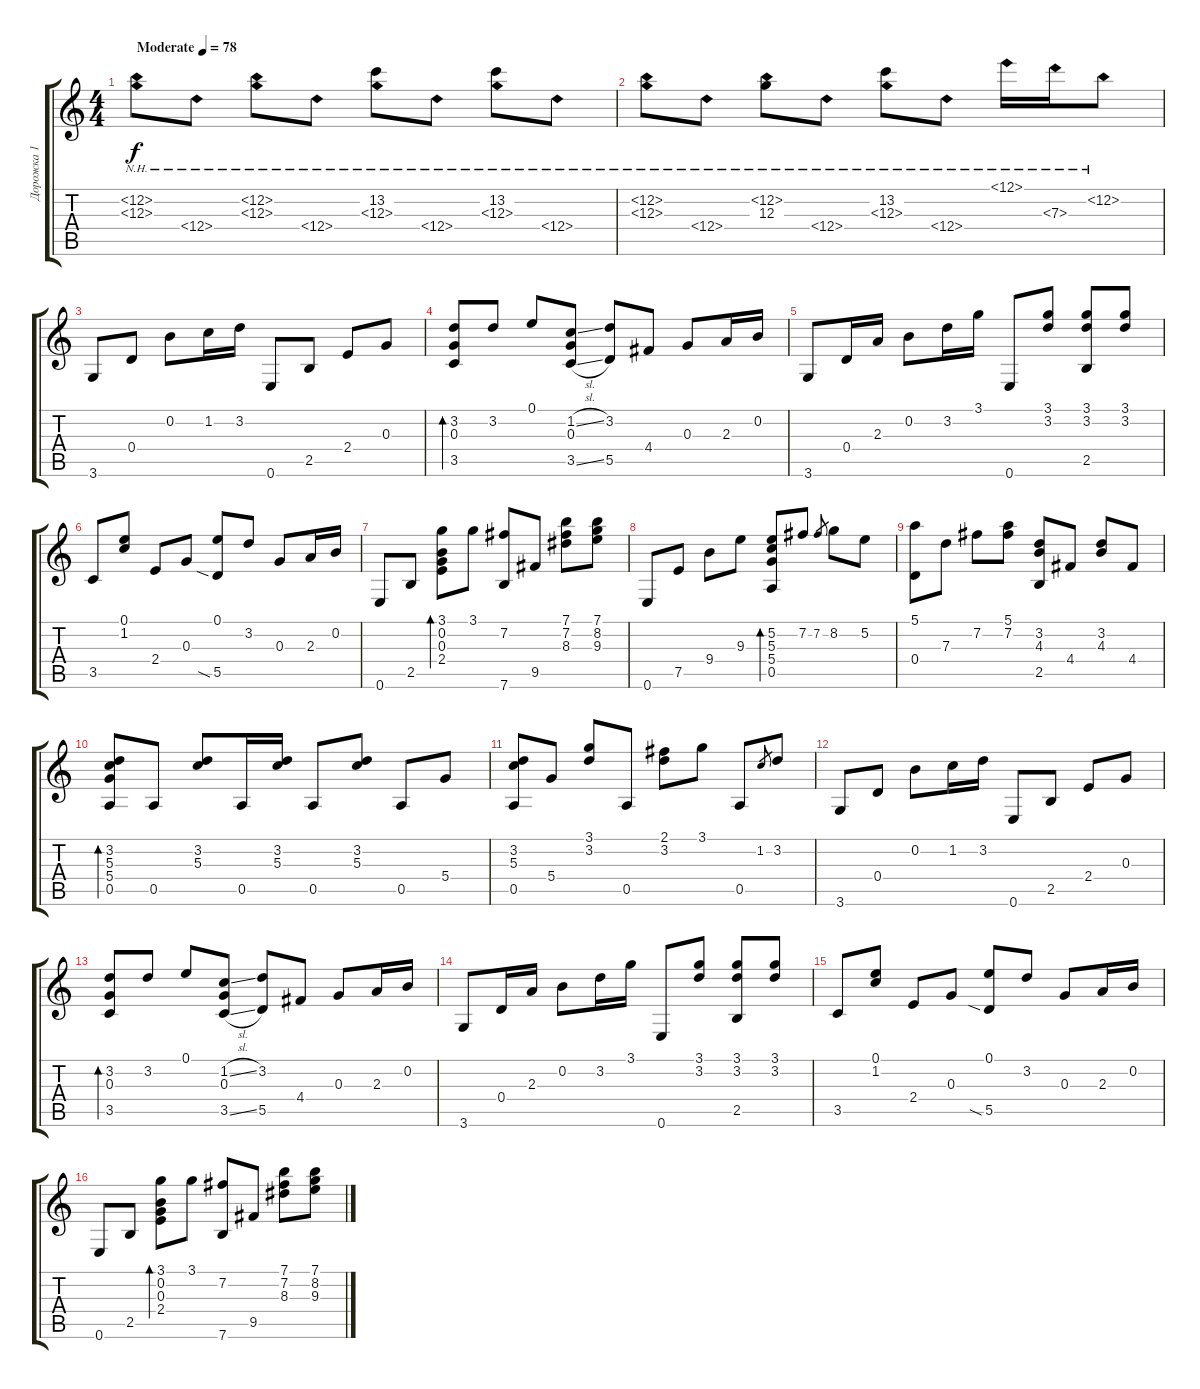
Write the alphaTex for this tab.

\track ("Дорожка 1" "Дорожка 1") {instrument acousticguitarsteel}
\staff {score tabs}
\tuning (E4 B3 G3 D3 A2 E2) {hide}
\ts (4 4)
\tempo (78 "Moderate")
\clef g2
\ks c
(12.2{nh} 12.3{nh}).8{dy f instrument acousticguitarsteel} 12.4{nh}.8 (12.2{nh} 12.3{nh}).8 12.4{nh}.8 (13.2 12.3{nh}).8 12.4{nh}.8 (13.2 12.3{nh}).8 12.4{nh}.8 |
(12.2{nh} 12.3{nh}).8 12.4{nh}.8 (12.2{nh} 12.3).8 12.4{nh}.8 (13.2 12.3{nh}).8 12.4{nh}.8 12.1{nh}.16 7.3{nh}.16 12.2{nh}.8 |
3.6.8 0.4.8 0.2.8 1.2.16 3.2.16 0.6.8 2.5.8 2.4.8 0.3.8 |
(3.2 0.3 3.5).8{bd 60} 3.2.8 0.1.8 (1.2{sl} 0.3 3.5{sl}).8 (3.2 5.5).8 4.4.8 0.3.8 2.3.16 0.2.16 |
3.6.8 0.4.16 2.3.16 0.2.8 3.2.16 3.1.16 0.6.8 (3.1 3.2).8 (3.1 3.2 2.5).8 (3.1 3.2).8 |
3.5.8 (0.1 1.2).8 2.4.8 0.3.8 (0.1 5.5{sia}).8 3.2.8 0.3.8 2.3.16 0.2.16 |
0.6.8 2.5.8 (3.1 0.2 0.3 2.4).8{bd 120} 3.1.8 (7.2 7.6).8 9.5.8 (7.1 7.2 8.3).8 (7.1 8.2 9.3).8 |
0.6.8 7.5.8 9.4.8 9.3.8 (5.2 5.3 5.4 0.5).8{bd 120} 7.2.8 7.2.8{gr} 8.2.8 5.2.8 |
(5.1 0.4).8 7.3.8 7.2.8 (5.1 7.2).8 (3.2 4.3 2.5).8 4.4.8 (3.2 4.3).8 4.4.8 |
(3.2 5.3 5.4 0.5).8{bd 120} 0.5.8 (3.2 5.3).8 0.5.16 (3.2 5.3).16 0.5.8 (3.2 5.3).8 0.5.8 5.4.8 |
(3.2 5.3 0.5).8 5.4.8 (3.1 3.2).8 0.5.8 (2.1 3.2).8 3.1.8 0.5.8 1.2.8{gr} 3.2.8 |
3.6.8 0.4.8 0.2.8 1.2.16 3.2.16 0.6.8 2.5.8 2.4.8 0.3.8 |
(3.2 0.3 3.5).8{bd 60} 3.2.8 0.1.8 (1.2{sl} 0.3 3.5{sl}).8 (3.2 5.5).8 4.4.8 0.3.8 2.3.16 0.2.16 |
3.6.8 0.4.16 2.3.16 0.2.8 3.2.16 3.1.16 0.6.8 (3.1 3.2).8 (3.1 3.2 2.5).8 (3.1 3.2).8 |
3.5.8 (0.1 1.2).8 2.4.8 0.3.8 (0.1 5.5{sia}).8 3.2.8 0.3.8 2.3.16 0.2.16 |
0.6.8 2.5.8 (3.1 0.2 0.3 2.4).8{bd 120} 3.1.8 (7.2 7.6).8 9.5.8 (7.1 7.2 8.3).8 (7.1 8.2 9.3).8
